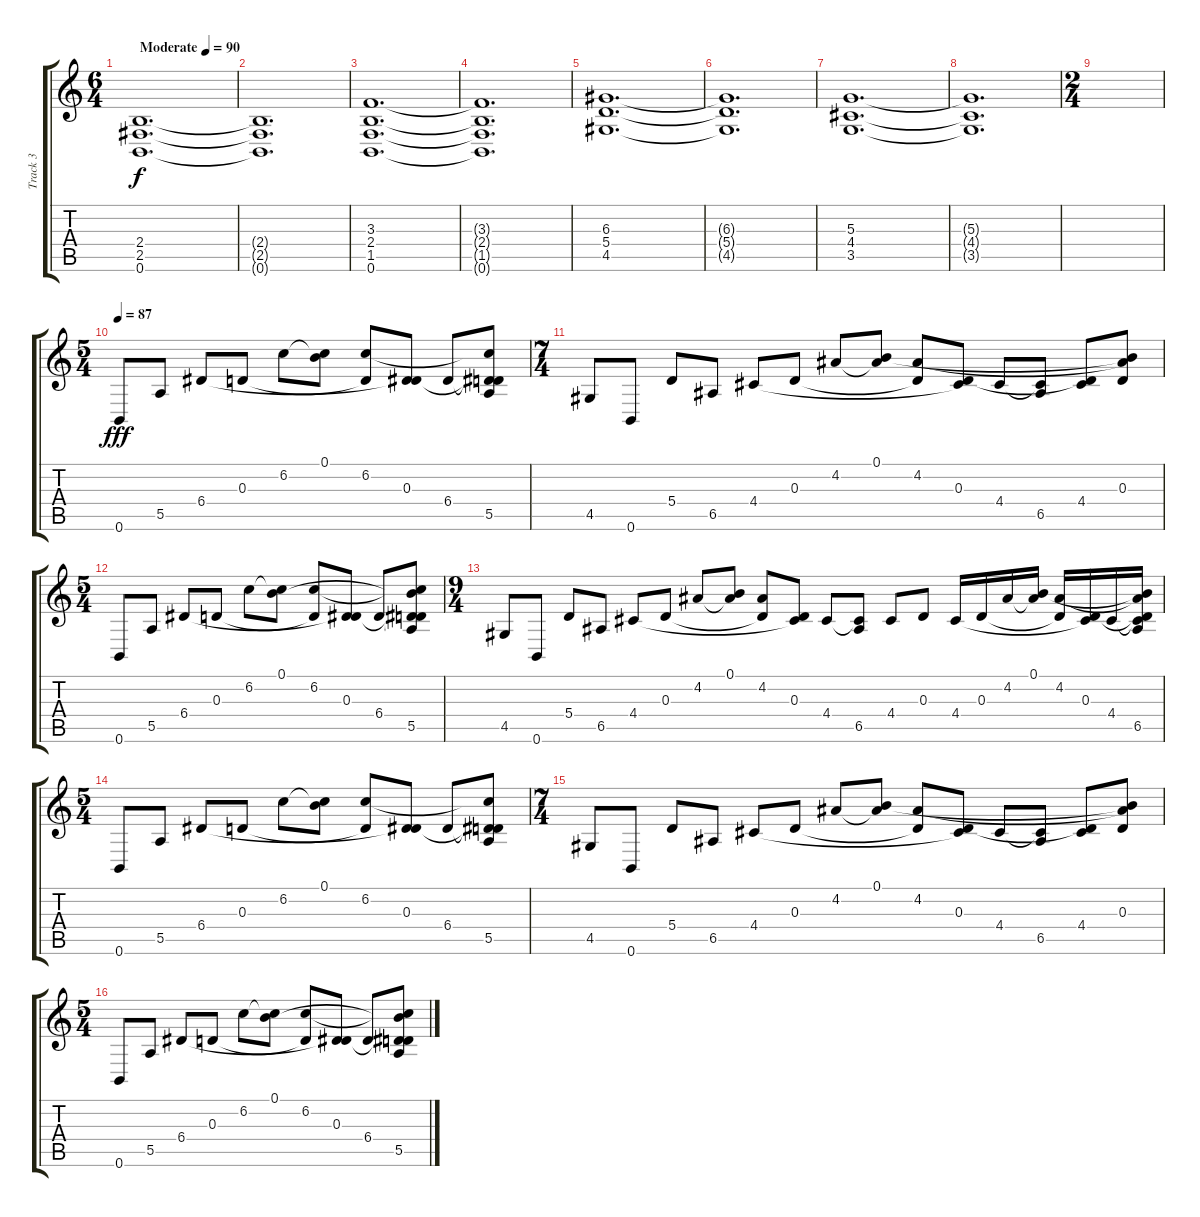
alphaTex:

\track ("Track 3" "Track 3") {instrument distortionguitar}
\staff {score tabs}
\tuning (B3 Gb3 D3 A2 E2 B1) {hide}
\ts (6 4)
\tempo (90 "Moderate")
\clef g2
\ks c
(2.4 2.5 0.6).1{d dy f volume 0 instrument distortionguitar} |
(2.4{t} 2.5{t} 0.6{t}).1{d} |
(3.3 2.4 1.5 0.6).1{d} |
(3.3{t} 2.4{t} 1.5{t} 0.6{t}).1{d} |
(6.3 5.4 4.5).1{d} |
(6.3{t} 5.4{t} 4.5{t}).1{d} |
(5.3 4.4 3.5).1{d} |
(5.3{t} 4.4{t} 3.5{t}).1{d} |
\ts (2 4)
|
\ts (5 4)
\tempo 87
0.6.8{dy fff volume 13 instrument electricguitarclean} 5.5.8 6.4.8 0.3.8 6.2.8 (0.1 6.2{t}).8 (6.2 0.3{t}).8 (0.3 6.4{t}).8 6.4.8 (6.2{t} 0.3{t} 6.4{t} 5.5).8 |
\ts (7 4)
4.5.8 0.6.8 5.4.8 6.5.8 4.4.8 0.3.8 4.2.8 (0.1 4.2{t}).8 (4.2 0.3{t}).8 (0.3 4.4{t}).8 4.4.8 (4.4{t} 6.5).8 (0.3{t} 4.4).8 (0.1{t} 4.2{t} 0.3).8 |
\ts (5 4)
0.6.8 5.5.8 6.4.8 0.3.8 6.2.8 (0.1 6.2{t}).8 (6.2 0.3{t}).8 (0.3 6.4{t}).8 6.4.8 (0.1{t} 6.2{t} 0.3{t} 6.4{t} 5.5).8 |
\ts (9 4)
4.5.8 0.6.8 5.4.8 6.5.8 4.4.8 0.3.8 4.2.8 (0.1 4.2{t}).8 (4.2 0.3{t}).8 (0.3 4.4{t}).8 4.4.8 (4.4{t} 6.5).8 4.4.8 0.3.8 4.4.16 0.3.16 4.2.16 (0.1 4.2{t}).16 (4.2 0.3{t}).16 (0.3 4.4{t}).16 4.4.16 (0.1{t} 4.2{t} 0.3{t} 4.4{t} 6.5).16 |
\ts (5 4)
0.6.8 5.5.8 6.4.8 0.3.8 6.2.8 (0.1 6.2{t}).8 (6.2 0.3{t}).8 (0.3 6.4{t}).8 6.4.8 (6.2{t} 0.3{t} 6.4{t} 5.5).8 |
\ts (7 4)
4.5.8 0.6.8 5.4.8 6.5.8 4.4.8 0.3.8 4.2.8 (0.1 4.2{t}).8 (4.2 0.3{t}).8 (0.3 4.4{t}).8 4.4.8 (4.4{t} 6.5).8 (0.3{t} 4.4).8 (0.1{t} 4.2{t} 0.3).8 |
\ts (5 4)
0.6.8 5.5.8 6.4.8 0.3.8 6.2.8 (0.1 6.2{t}).8 (6.2 0.3{t}).8 (0.3 6.4{t}).8 6.4.8 (0.1{t} 6.2{t} 0.3{t} 6.4{t} 5.5).8
